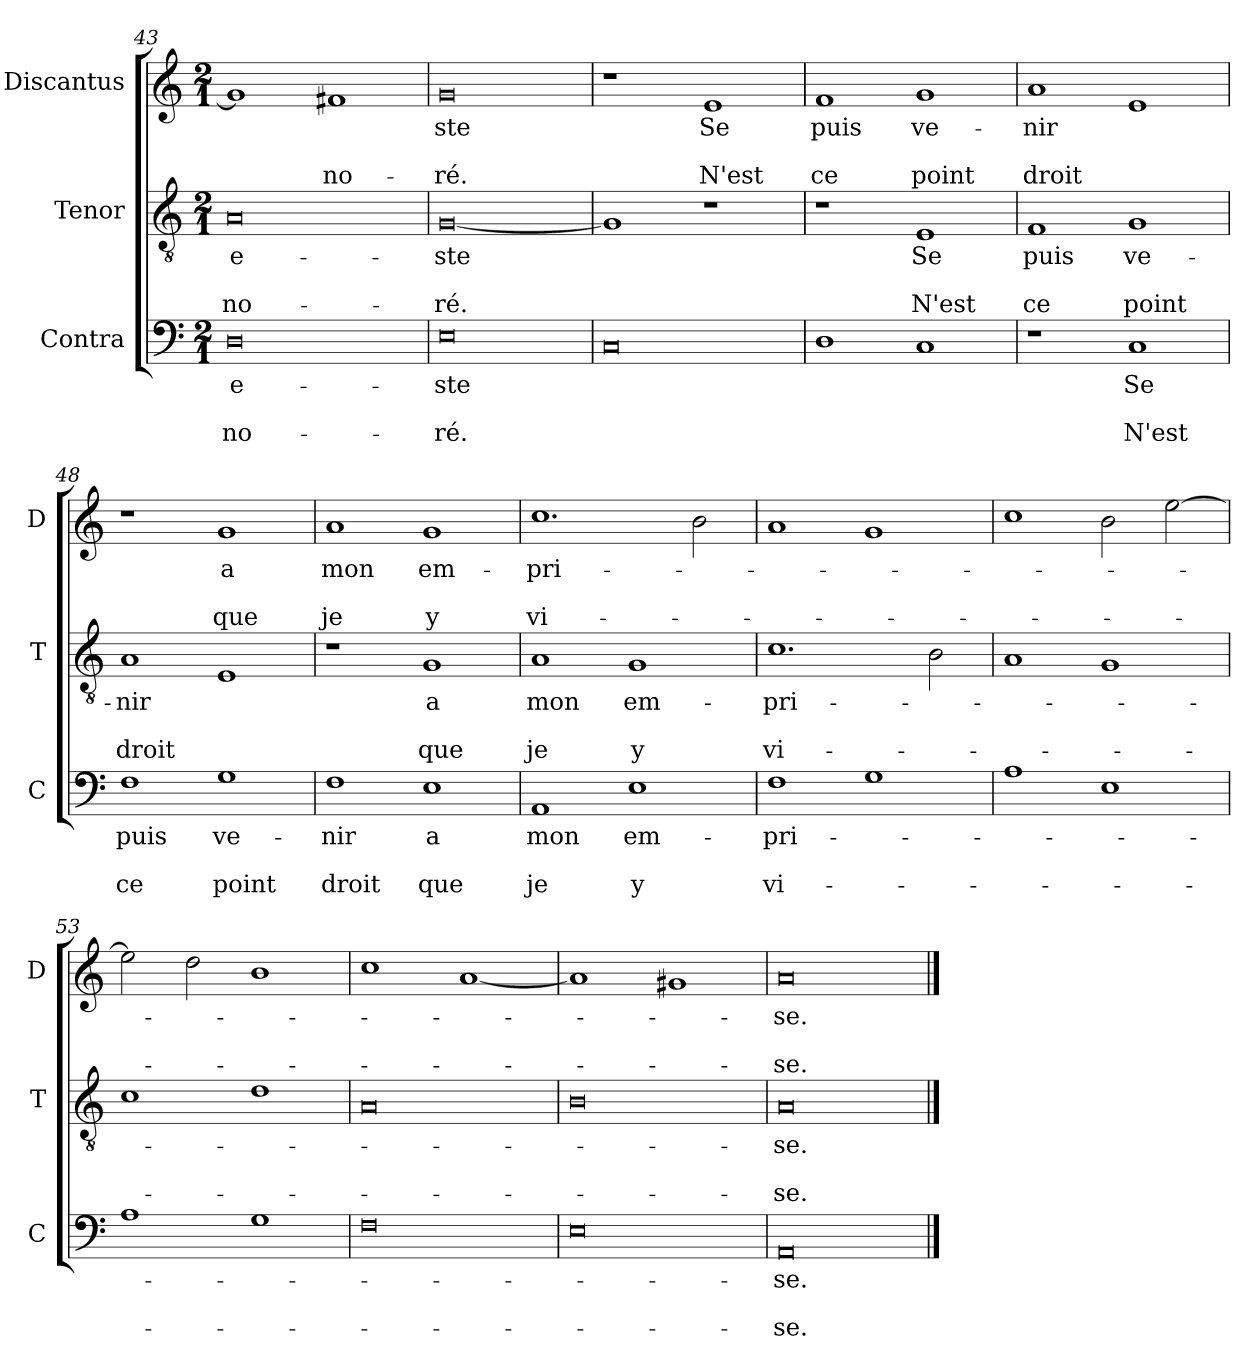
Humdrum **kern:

**kern	**text	**text	**text	**kern	**text	**text	**text	**kern	**text	**text	**text
*part3	*part3	*part3	*part3	*part2	*part2	*part2	*part2	*part1	*part1	*part1	*part1
*staff3	*staff3	*staff3	*staff3	*staff2	*staff2	*staff2	*staff2	*staff1	*staff1	*staff1	*staff1
*I"Contra	*	*	*	*I"Tenor	*	*	*	*I"Discantus	*	*	*
*I'C	*	*	*	*I'T	*	*	*	*I'D	*	*	*
*clefF4	*	*	*	*clefGv2	*	*	*	*clefG2	*	*	*
*k[]	*	*	*	*k[]	*	*	*	*k[]	*	*	*
*a:	*	*	*	*a:	*	*	*	*a:	*	*	*
*M2/1	*	*	*	*M2/1	*	*	*	*M2/1	*	*	*
=43	=43	=43	=43	=43	=43	=43	=43	=43	=43	=43	=43
0D	e-	.	-no-	0A	e-	.	-no-	1g]	.	.	.
.	.	.	.	.	.	.	.	1f#X	.	.	-no-
=44	=44	=44	=44	=44	=44	=44	=44	=44	=44	=44	=44
0E	-ste	.	-ré.	[0G	-ste	.	-ré.	0g	-ste	.	-ré.
=45	=45	=45	=45	=45	=45	=45	=45	=45	=45	=45	=45
0C	.	.	.	1G]	.	.	.	1r	.	.	.
.	.	.	.	1r	.	.	.	1e	Se	.	N'est
=46	=46	=46	=46	=46	=46	=46	=46	=46	=46	=46	=46
1D	.	.	.	1r	.	.	.	1f	puis	.	ce
1C	.	.	.	1E	Se	.	N'est	1g	ve-	.	point
=47	=47	=47	=47	=47	=47	=47	=47	=47	=47	=47	=47
1r	.	.	.	1F	puis	.	ce	1a	-nir	.	droit
1C	Se	.	N'est	1G	ve-	.	point	1e	.	.	.
=48	=48	=48	=48	=48	=48	=48	=48	=48	=48	=48	=48
1F	puis	.	ce	1A	-nir	.	droit	1r	.	.	.
1G	ve-	.	point	1E	.	.	.	1g	a	.	que
=49	=49	=49	=49	=49	=49	=49	=49	=49	=49	=49	=49
1F	-nir	.	droit	1r	.	.	.	1a	mon	.	je
1E	a	.	que	1G	a	.	que	1g	em-	.	y
=50	=50	=50	=50	=50	=50	=50	=50	=50	=50	=50	=50
1AA	mon	.	je	1A	mon	.	je	1.cc	-pri-	.	vi-
1E	em-	.	y	1G	em-	.	y	.	.	.	.
.	.	.	.	.	.	.	.	2b	.	.	.
=51	=51	=51	=51	=51	=51	=51	=51	=51	=51	=51	=51
1F	-pri-	.	vi-	1.c	-pri-	.	vi-	1a	.	.	.
1G	.	.	.	.	.	.	.	1g	.	.	.
.	.	.	.	2B	.	.	.	.	.	.	.
=52	=52	=52	=52	=52	=52	=52	=52	=52	=52	=52	=52
1A	.	.	.	1A	.	.	.	1cc	.	.	.
1E	.	.	.	1G	.	.	.	2b	.	.	.
.	.	.	.	.	.	.	.	[2ee	.	.	.
=53	=53	=53	=53	=53	=53	=53	=53	=53	=53	=53	=53
1A	.	.	.	1c	.	.	.	2ee]	.	.	.
.	.	.	.	.	.	.	.	2dd	.	.	.
1G	.	.	.	1d	.	.	.	1b	.	.	.
=54	=54	=54	=54	=54	=54	=54	=54	=54	=54	=54	=54
0F	.	.	.	0A	.	.	.	1cc	.	.	.
.	.	.	.	.	.	.	.	[1a	.	.	.
=55	=55	=55	=55	=55	=55	=55	=55	=55	=55	=55	=55
0E	.	.	.	0B	.	.	.	1a]	.	.	.
.	.	.	.	.	.	.	.	1g#X	.	.	.
=56	=56	=56	=56	=56	=56	=56	=56	=56	=56	=56	=56
0AA	-se.	.	-se.	0A	-se.	.	-se.	0a	-se.	.	-se.
==	==	==	==	==	==	==	==	==	==	==	==
*-	*-	*-	*-	*-	*-	*-	*-	*-	*-	*-	*-
